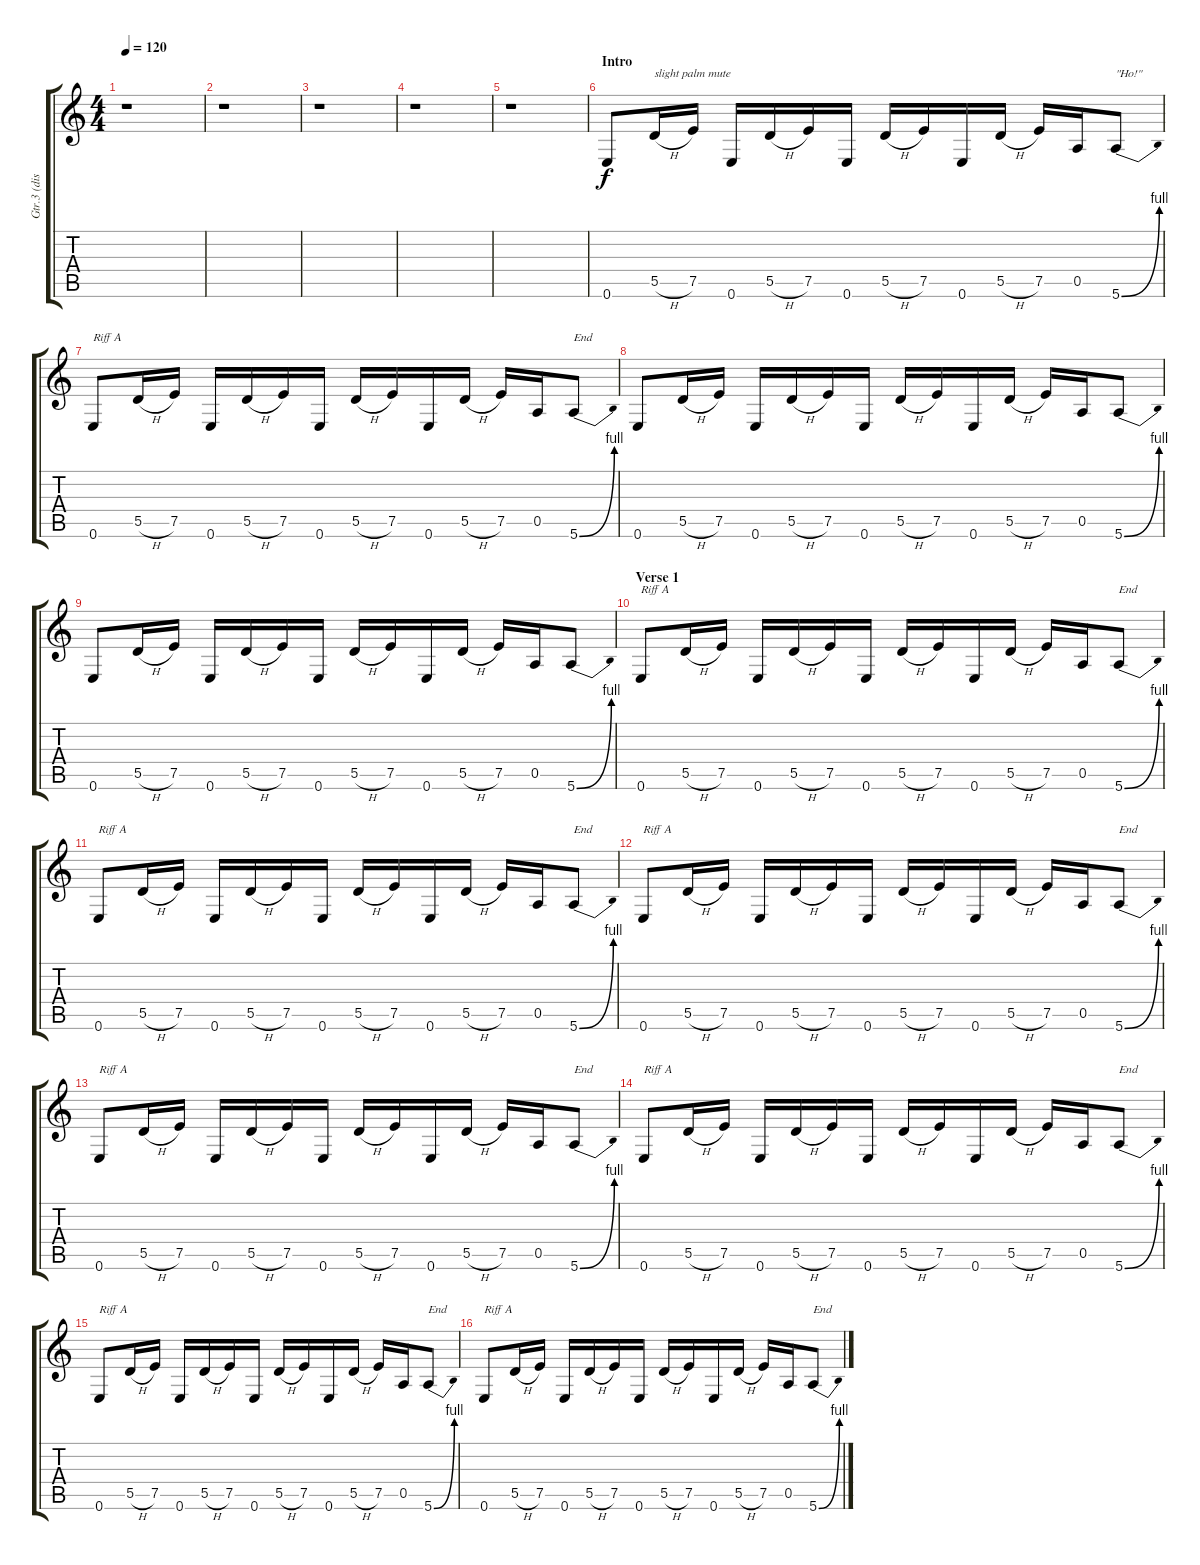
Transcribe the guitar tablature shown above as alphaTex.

\track ("Gtr.3 (dist.)" "Gtr.3 (dis") {instrument distortionguitar}
\staff {score tabs}
\tuning (E4 B3 G3 D3 A2 E2) {hide}
\ts (4 4)
\tempo 120
\clef g2
\ks c
r.1{dy f} |
r.1 |
r.1 |
r.1 |
r.1 |
\section ("" "Intro")
0.6.8 5.5{h}.16{txt "slight palm mute"} 7.5.16 0.6.16 5.5{h}.16 7.5.16 0.6.16 5.5{h}.16 7.5.16 0.6.16 5.5{h}.16 7.5.16 0.5.16 5.6{be (bend 0 0 60 4)}.8{txt "\"Ho!\""} |
0.6.8{txt "Riff A"} 5.5{h}.16 7.5.16 0.6.16 5.5{h}.16 7.5.16 0.6.16 5.5{h}.16 7.5.16 0.6.16 5.5{h}.16 7.5.16 0.5.16 5.6{be (bend 0 0 60 4)}.8{txt "End"} |
0.6.8 5.5{h}.16 7.5.16 0.6.16 5.5{h}.16 7.5.16 0.6.16 5.5{h}.16 7.5.16 0.6.16 5.5{h}.16 7.5.16 0.5.16 5.6{be (bend 0 0 60 4)}.8 |
0.6.8 5.5{h}.16 7.5.16 0.6.16 5.5{h}.16 7.5.16 0.6.16 5.5{h}.16 7.5.16 0.6.16 5.5{h}.16 7.5.16 0.5.16 5.6{be (bend 0 0 60 4)}.8 |
\section ("" "Verse 1")
0.6.8{txt "Riff A"} 5.5{h}.16 7.5.16 0.6.16 5.5{h}.16 7.5.16 0.6.16 5.5{h}.16 7.5.16 0.6.16 5.5{h}.16 7.5.16 0.5.16 5.6{be (bend 0 0 60 4)}.8{txt "End"} |
0.6.8{txt "Riff A"} 5.5{h}.16 7.5.16 0.6.16 5.5{h}.16 7.5.16 0.6.16 5.5{h}.16 7.5.16 0.6.16 5.5{h}.16 7.5.16 0.5.16 5.6{be (bend 0 0 60 4)}.8{txt "End"} |
0.6.8{txt "Riff A"} 5.5{h}.16 7.5.16 0.6.16 5.5{h}.16 7.5.16 0.6.16 5.5{h}.16 7.5.16 0.6.16 5.5{h}.16 7.5.16 0.5.16 5.6{be (bend 0 0 60 4)}.8{txt "End"} |
0.6.8{txt "Riff A"} 5.5{h}.16 7.5.16 0.6.16 5.5{h}.16 7.5.16 0.6.16 5.5{h}.16 7.5.16 0.6.16 5.5{h}.16 7.5.16 0.5.16 5.6{be (bend 0 0 60 4)}.8{txt "End"} |
0.6.8{txt "Riff A"} 5.5{h}.16 7.5.16 0.6.16 5.5{h}.16 7.5.16 0.6.16 5.5{h}.16 7.5.16 0.6.16 5.5{h}.16 7.5.16 0.5.16 5.6{be (bend 0 0 60 4)}.8{txt "End"} |
0.6.8{txt "Riff A"} 5.5{h}.16 7.5.16 0.6.16 5.5{h}.16 7.5.16 0.6.16 5.5{h}.16 7.5.16 0.6.16 5.5{h}.16 7.5.16 0.5.16 5.6{be (bend 0 0 60 4)}.8{txt "End"} |
0.6.8{txt "Riff A"} 5.5{h}.16 7.5.16 0.6.16 5.5{h}.16 7.5.16 0.6.16 5.5{h}.16 7.5.16 0.6.16 5.5{h}.16 7.5.16 0.5.16 5.6{be (bend 0 0 60 4)}.8{txt "End"}
